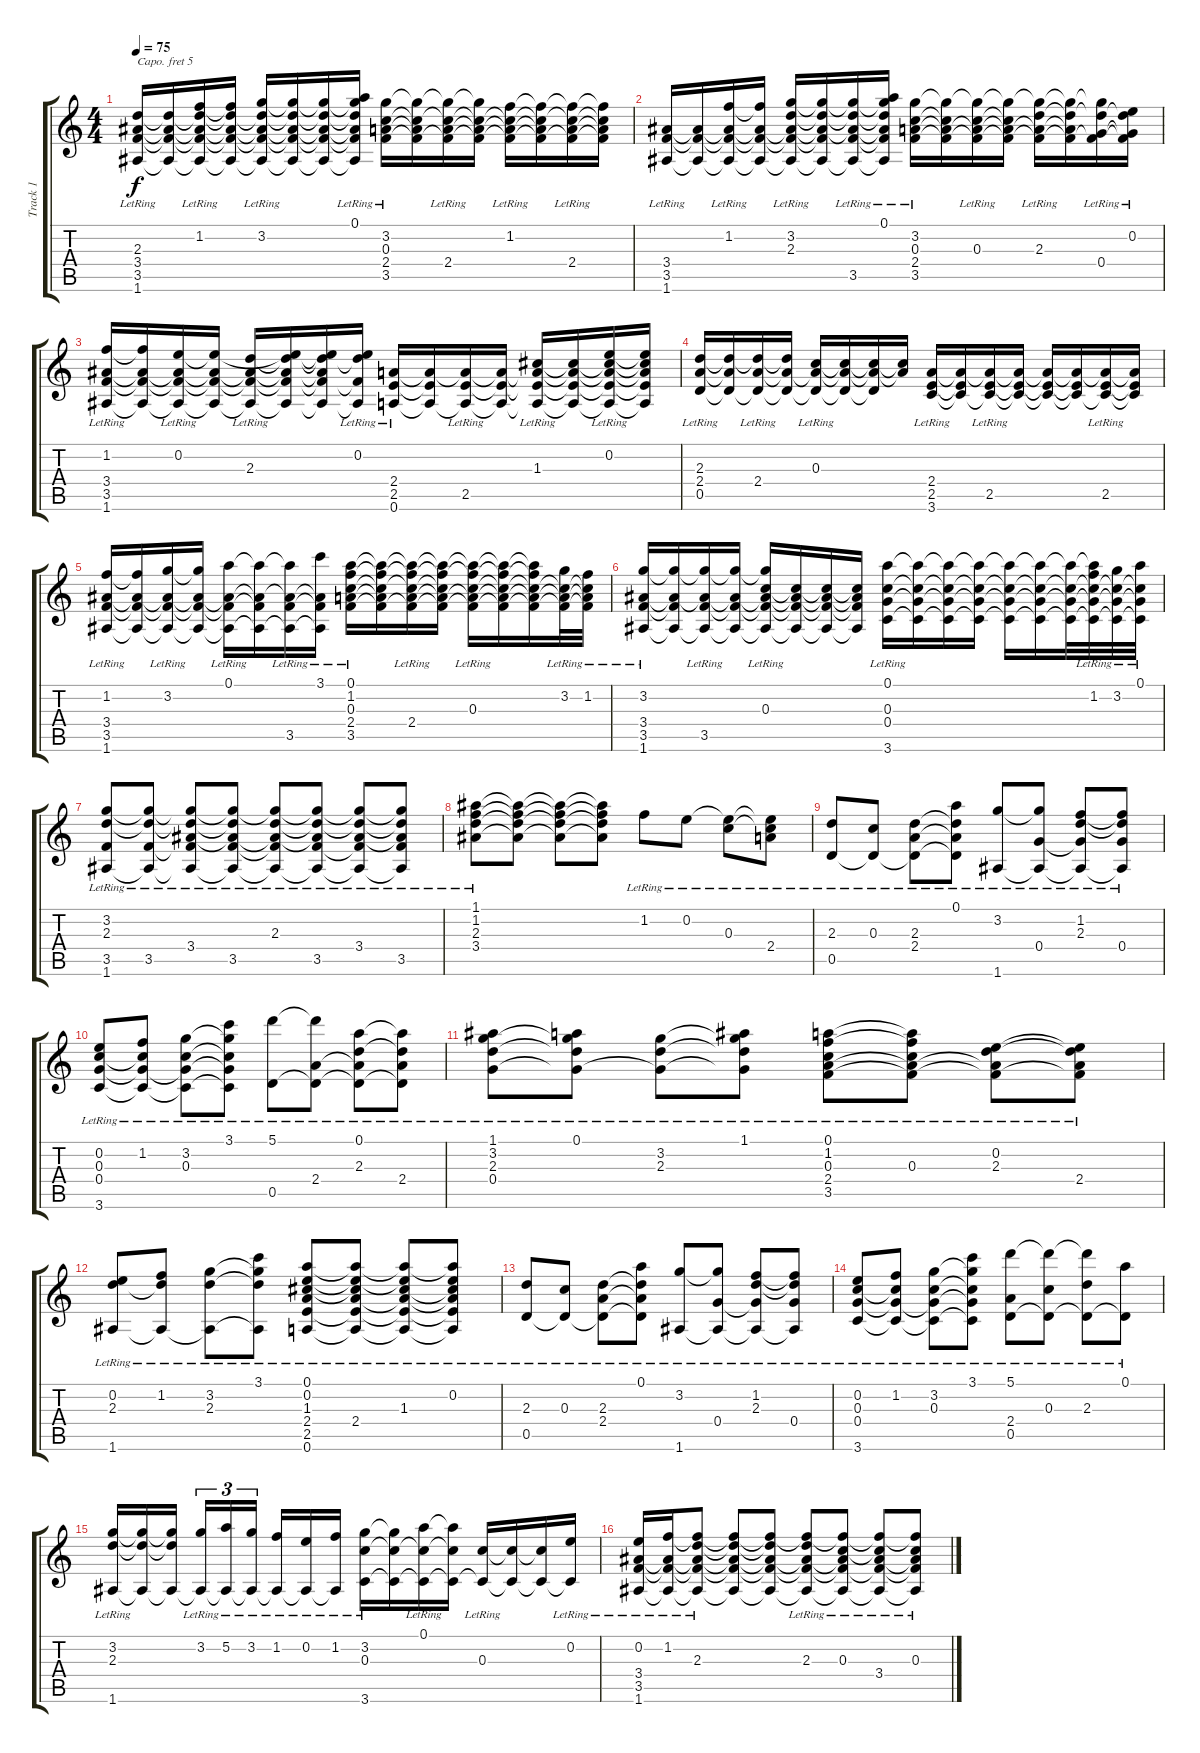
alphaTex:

\track ("Track 1" "Track 1") {instrument acousticguitarnylon}
\staff {score tabs}
\capo 5
\tuning (E4 B3 G3 D3 A2 E2) {hide}
\ts (4 4)
\tempo 75
\clef g2
\ks c
(2.3{lr} 3.4{lr} 3.5{lr} 1.6{lr}).16{dy f} (2.3{t} 3.4{t} 3.5{t} 1.6{t}).16 (1.2{lr} 2.3{t} 3.4{t} 3.5{t} 1.6{t}).16 (1.2{t} 2.3{t} 3.4{t} 3.5{t} 1.6{t}).16 (3.2{lr} 2.3{t} 3.4{t} 3.5{t} 1.6{t}).16 (3.2{t} 2.3{t} 3.4{t} 3.5{t} 1.6{t}).16 (3.2{t} 2.3{t} 3.4{t} 3.5{t} 1.6{t}).16 (0.1{lr} 3.2{t} 2.3{t} 3.4{t} 3.5{t} 1.6{t}).16 (3.2{lr} 0.3{lr} 2.4{lr} 3.5{lr}).16 (3.2{t} 0.3{t} 2.4{t} 3.5{t}).16 (3.2{t} 0.3{t} 2.4{lr} 3.5{t}).16 (3.2{t} 0.3{t} 2.4{t} 3.5{t}).16 (1.2{lr} 0.3{t} 2.4{t} 3.5{t}).16 (1.2{t} 0.3{t} 2.4{t} 3.5{t}).16 (1.2{t} 0.3{t} 2.4{lr} 3.5{t}).16 (1.2{t} 0.3{t} 2.4{t} 3.5{t}).16 |
(3.4{lr} 3.5{lr} 1.6{lr}).16 (3.4{t} 3.5{t} 1.6{t}).16 (1.2{lr} 3.4{t} 3.5{t} 1.6{t}).16 (1.2{t} 3.4{t} 3.5{t} 1.6{t}).16 (3.2{lr} 2.3{lr} 3.4{t} 3.5{t} 1.6{t}).16 (3.2{t} 2.3{t} 3.4{t} 3.5{t} 1.6{t}).16 (3.2{t} 2.3{t} 3.4{t} 3.5{lr} 1.6{t}).16 (0.1{lr} 3.2{t} 2.3{t} 3.4{t} 3.5{t} 1.6{t}).16 (3.2{lr} 0.3{lr} 2.4{lr} 3.5{lr}).16 (3.2{t} 0.3{t} 2.4{t} 3.5{t}).16 (3.2{t} 0.3{lr} 2.4{t} 3.5{t}).16 (3.2{t} 0.3{t} 2.4{t} 3.5{t}).16 (3.2{t} 2.3{lr} 2.4{t} 3.5{t}).16 (3.2{t} 2.3{t} 2.4{t} 3.5{t}).16 (3.2{t} 2.3{t} 0.4{lr} 3.5{t}).16 (0.2{lr} 2.3{t} 0.4{t} 3.5{t}).16 |
(1.2{lr} 3.4{lr} 3.5{lr} 1.6{lr}).16 (1.2{t} 3.4{t} 3.5{t} 1.6{t}).16 (0.2{lr} 3.4{t} 3.5{t} 1.6{t}).16 (0.2{t} 3.4{t} 3.5{t} 1.6{t}).16 (2.3{lr} 3.4{t} 3.5{t} 1.6{t}).16 (0.2{t} 2.3{t} 3.4{t} 3.5{t} 1.6{t}).16 (0.2{t} 2.3{t} 3.4{t} 3.5{t} 1.6{t}).16 (0.2{lr} 2.3{t} 3.5{t} 1.6{t}).16 (2.4{lr} 2.5{lr} 0.6{lr}).16 (2.4{t} 2.5{t} 0.6{t}).16 (2.4{t} 2.5{lr} 0.6{t}).16 (2.4{t} 2.5{t} 0.6{t}).16 (1.3{lr} 2.4{t} 2.5{t} 0.6{t}).16 (1.3{t} 2.4{t} 2.5{t} 0.6{t}).16 (0.2{lr} 1.3{t} 2.4{t} 2.5{t} 0.6{t}).16 (0.2{t} 1.3{t} 2.4{t} 2.5{t} 0.6{t}).16 |
(2.3{lr} 2.4{lr} 0.5{lr}).16 (2.3{t} 2.4{t} 0.5{t}).16 (2.3{t} 2.4{lr} 0.5{t}).16 (2.3{t} 2.4{t} 0.5{t}).16 (0.3{lr} 2.4{t} 0.5{t}).16 (0.3{t} 2.4{t} 0.5{t}).16 (0.3{t} 2.4{t} 0.5{t}).16 (0.3{t} 2.4{t}).16 (2.4{lr} 2.5{lr} 3.6{lr}).16 (2.4{t} 2.5{t} 3.6{t}).16 (2.4{t} 2.5{lr} 3.6{t}).16 (2.4{t} 2.5{t} 3.6{t}).16 (2.4{t} 2.5{t} 3.6{t}).16 (2.4{t} 2.5{t} 3.6{t}).16 (2.4{t} 2.5{lr} 3.6{t}).16 (2.4{t} 2.5{t} 3.6{t}).16 |
(1.2{lr} 3.4{lr} 3.5{lr} 1.6{lr}).16 (1.2{t} 3.4{t} 3.5{t} 1.6{t}).16 (3.2{lr} 3.4{t} 3.5{t} 1.6{t}).16 (3.2{t} 3.4{t} 3.5{t} 1.6{t}).16 (0.1{lr} 3.4{t} 3.5{t} 1.6{t}).16 (0.1{t} 3.4{t} 3.5{t} 1.6{t}).16 (0.1{t} 3.4{t} 3.5{lr} 1.6{t}).16 (3.1{lr} 3.4{t} 3.5{t} 1.6{t}).16 (0.1{lr} 1.2{lr} 0.3{lr} 2.4{lr} 3.5{lr}).16 (0.1{t} 1.2{t} 0.3{t} 2.4{t} 3.5{t}).16 (0.1{t} 1.2{t} 0.3{t} 2.4{lr} 3.5{t}).16 (0.1{t} 1.2{t} 0.3{t} 2.4{t} 3.5{t}).16 (0.1{t} 1.2{t} 0.3{lr} 2.4{t} 3.5{t}).16 (0.1{t} 1.2{t} 0.3{t} 2.4{t} 3.5{t}).16 (0.1{t} 1.2{t} 0.3{t} 2.4{t} 3.5{t}).16 (3.2{lr} 0.3{t} 2.4{t} 3.5{t}).32 (1.2{lr} 0.3{t} 2.4{t} 3.5{t}).32 |
(3.2{lr} 3.4{lr} 3.5{lr} 1.6{lr}).16 (3.2{t} 3.4{t} 3.5{t} 1.6{t}).16 (3.2{t} 3.4{t} 3.5{lr} 1.6{t}).16 (3.2{t} 3.4{t} 3.5{t} 1.6{t}).16 (3.2{t} 0.3{lr} 3.4{t} 3.5{t} 1.6{t}).16 (0.3{t} 3.4{t} 3.5{t} 1.6{t}).16 (0.3{t} 3.4{t} 3.5{t} 1.6{t}).16 (0.3{t} 3.4{t} 3.5{t} 1.6{t}).16 (0.1{lr} 0.3{lr} 0.4{lr} 3.6{lr}).16 (0.1{t} 0.3{t} 0.4{t} 3.6{t}).16 (0.1{t} 0.3{t} 0.4{t} 3.6{t}).16 (0.1{t} 0.3{t} 0.4{t} 3.6{t}).16 (0.1{t} 0.3{t} 0.4{t} 3.6{t}).16 (0.1{t} 0.3{t} 0.4{t} 3.6{t}).16 (0.1{t} 0.3{t} 0.4{t} 3.6{t}).32 (0.1{t} 1.2{lr} 0.3{t} 0.4{t} 3.6{t}).32 (3.2{lr} 0.3{t} 0.4{t} 3.6{t}).32 (0.1{lr} 0.3{t} 0.4{t} 3.6{t}).32 |
(3.2{lr} 2.3{lr} 3.5{lr} 1.6{lr}).8 (3.2{t} 2.3{t} 3.5{lr} 1.6{t}).8 (3.2{t} 2.3{t} 3.4{lr} 3.5{t} 1.6{t}).8 (3.2{t} 2.3{t} 3.4{t} 3.5{lr} 1.6{t}).8 (3.2{t} 2.3{lr} 3.4{t} 3.5{t} 1.6{t}).8 (3.2{t} 2.3{t} 3.4{t} 3.5{lr} 1.6{t}).8 (3.2{t} 2.3{t} 3.4{lr} 3.5{t} 1.6{t}).8 (3.2{t} 2.3{t} 3.4{t} 3.5{lr} 1.6{t}).8 |
(1.1{lr} 1.2{lr} 2.3{lr} 3.4{lr}).8 (1.1{t} 1.2{t} 2.3{t} 3.4{t}).8 (1.1{t} 1.2{t} 2.3{t} 3.4{t}).8 (1.1{t} 1.2{t} 2.3{t} 3.4{t}).8 1.2{lr}.8 0.2{lr}.8 (0.2{t} 0.3{lr}).8 (0.2{t} 0.3{t} 2.4{lr}).8 |
(2.3{lr} 0.5{lr}).8 (0.3{lr} 0.5{t}).8 (2.3{lr} 2.4{lr} 0.5{t}).8 (0.1{lr} 2.3{t} 2.4{t} 0.5{t}).8 (3.2{lr} 1.6{lr}).8 (3.2{t} 0.4{lr} 1.6{t}).8 (1.2{lr} 2.3{lr} 0.4{t} 1.6{t}).8 (1.2{t} 2.3{t} 0.4{lr} 1.6{t}).8 |
(0.2{lr} 0.3{lr} 0.4{lr} 3.6{lr}).8 (1.2{lr} 0.3{t} 0.4{t} 3.6{t}).8 (3.2{lr} 0.3{lr} 0.4{t} 3.6{t}).8 (3.1{lr} 3.2{t} 0.3{t} 0.4{t} 3.6{t}).8 (5.1{lr} 0.5{lr}).8 (5.1{t} 2.4{lr} 0.5{t}).8 (0.1{lr} 2.3{lr} 2.4{t} 0.5{t}).8 (0.1{t} 2.3{t} 2.4{lr} 0.5{t}).8 |
(1.1{lr} 3.2{lr} 2.3{lr} 0.4{lr}).8 (0.1{lr} 3.2{t} 2.3{t} 0.4{t}).8 (3.2{lr} 2.3{lr} 0.4{t}).8 (1.1{lr} 3.2{t} 2.3{t} 0.4{t}).8 (0.1{lr} 1.2{lr} 0.3{lr} 2.4{lr} 3.5{lr}).8 (0.1{t} 1.2{t} 0.3{lr} 2.4{t} 3.5{t}).8 (0.2{lr} 2.3{lr} 2.4{t} 3.5{t}).8 (0.2{t} 2.3{t} 2.4{lr} 3.5{t}).8 |
(0.2{lr} 2.3{lr} 1.6{lr}).8 (1.2{lr} 2.3{t} 1.6{t}).8 (3.2{lr} 2.3{lr} 1.6{t}).8 (3.1{lr} 3.2{t} 2.3{t} 1.6{t}).8 (0.1{lr} 0.2{lr} 1.3{lr} 2.4{lr} 2.5{lr} 0.6{lr}).8 (0.1{t} 0.2{t} 1.3{t} 2.4{lr} 2.5{t} 0.6{t}).8 (0.1{t} 0.2{t} 1.3{lr} 2.4{t} 2.5{t} 0.6{t}).8 (0.1{t} 0.2{lr} 1.3{t} 2.4{t} 2.5{t} 0.6{t}).8 |
(2.3{lr} 0.5{lr}).8 (0.3{lr} 0.5{t}).8 (2.3{lr} 2.4{lr} 0.5{t}).8 (0.1{lr} 2.3{t} 2.4{t} 0.5{t}).8 (3.2{lr} 1.6{lr}).8 (3.2{t} 0.4{lr} 1.6{t}).8 (1.2{lr} 2.3{lr} 0.4{t} 1.6{t}).8 (1.2{t} 2.3{t} 0.4{lr} 1.6{t}).8 |
(0.2{lr} 0.3{lr} 0.4{lr} 3.6{lr}).8 (1.2{lr} 0.3{t} 0.4{t} 3.6{t}).8 (3.2{lr} 0.3{lr} 0.4{t} 3.6{t}).8 (3.1{lr} 3.2{t} 0.3{t} 0.4{t} 3.6{t}).8 (5.1{lr} 2.4{lr} 0.5{lr}).8 (5.1{t} 0.3{lr} 0.5{t}).8 (5.1{t} 2.3{lr} 0.5{t}).8 (0.1{lr} 0.5{t}).8 |
(3.2{lr} 2.3{lr} 1.6{lr}).16 (3.2{t} 2.3{t} 1.6{t}).16 (3.2{t} 2.3{t} 1.6{t}).16{beam splitsecondary} (3.2{lr} 1.6{t}).16{tu (3 2)} (5.2{lr} 1.6{t}).16{tu (3 2)} (3.2{lr} 1.6{t}).16{tu (3 2) beam splitsecondary} (1.2{lr} 1.6{t}).16 (0.2{lr} 1.6{t}).16 (1.2{lr} 1.6{t}).16 (3.2{lr} 0.3{lr} 3.6{lr}).16 (3.2{t} 0.3{t} 3.6{t}).16 (0.1{lr} 0.3{t} 3.6{t}).16 (0.1{t} 0.3{t} 3.6{t}).16 (0.3{lr} 3.6{t}).16 (0.3{t} 3.6{t}).16 (0.3{t} 3.6{t}).16 (0.2{lr} 3.6{t}).16 |
(0.2{lr} 3.4{lr} 3.5{lr} 1.6{lr}).16 (1.2{lr} 3.4{t} 3.5{t} 1.6{t}).16 (1.2{t} 2.3{lr} 3.4{t} 3.5{t} 1.6{t}).8 (1.2{t} 2.3{t} 3.4{t} 3.5{t} 1.6{t}).8 (1.2{t} 2.3{t} 3.4{t} 3.5{t} 1.6{t}).8 (1.2{t} 2.3{lr} 3.4{t} 3.5{t} 1.6{t}).8 (1.2{t} 0.3{lr} 3.4{t} 3.5{t} 1.6{t}).8 (1.2{t} 0.3{t} 3.4{lr} 3.5{t} 1.6{t}).8 (1.2{t} 0.3{lr} 3.4{t} 3.5{t} 1.6{t}).8
